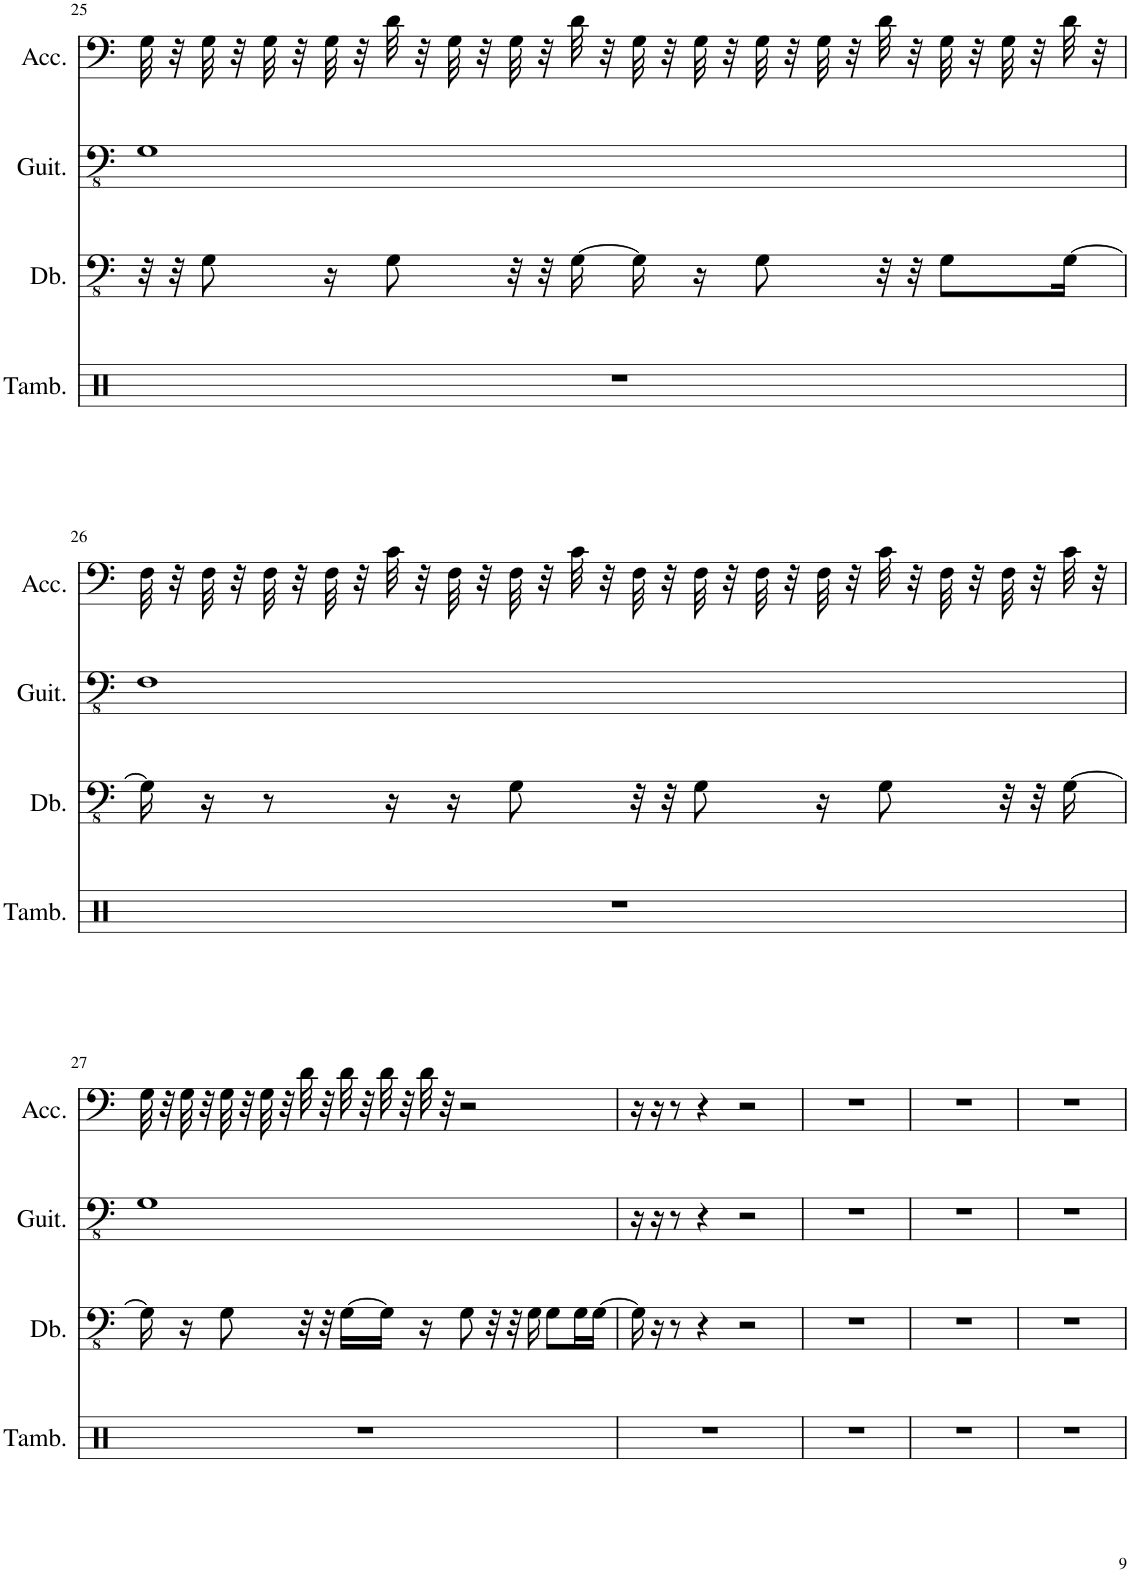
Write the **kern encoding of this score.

**kern	**kern	**kern	**kern
*part4	*part3	*part2	*part1
*staff4	*staff3	*staff2	*staff1
*I"Tambourine	*I"Double Bass	*I"Acoustic Guitar	*I"Accordion
*I'Tamb.	*I'Db.	*I'Guit.	*I'Acc.
!!LO:PB:g=z
*clefX	*clefFv4	*clefFv4	*clefF4
*	*Trd7c12	*	*
*k[]	*k[]	*k[]	*k[]
*M4/4	*M4/4	*M4/4	*M4/4
=25	=25	=25	=25
1r	32r	1GG	32G\
.	32r	.	32r
.	8GG\	.	32G\
.	.	.	32r
.	.	.	32G\
.	.	.	32r
.	16r	.	32G\
.	.	.	32r
.	8GG\	.	32d\
.	.	.	32r
.	.	.	32G\
.	.	.	32r
.	32r	.	32G\
.	32r	.	32r
.	[16GG\	.	32d\
.	.	.	32r
.	16GG\]	.	32G\
.	.	.	32r
.	16r	.	32G\
.	.	.	32r
.	8GG\	.	32G\
.	.	.	32r
.	.	.	32G\
.	.	.	32r
.	32r	.	32d\
.	32r	.	32r
.	8GG\L	.	32G\
.	.	.	32r
.	.	.	32G\
.	.	.	32r
.	[16GG\Jk	.	32d\
.	.	.	32r
!!LO:LB:g=z
=26	=26	=26	=26
1r	16GG\]	1FF	32F\
.	.	.	32r
.	16r	.	32F\
.	.	.	32r
.	8r	.	32F\
.	.	.	32r
.	.	.	32F\
.	.	.	32r
.	16r	.	32c\
.	.	.	32r
.	16r	.	32F\
.	.	.	32r
.	8GG\	.	32F\
.	.	.	32r
.	.	.	32c\
.	.	.	32r
.	32r	.	32F\
.	32r	.	32r
.	8GG\	.	32F\
.	.	.	32r
.	.	.	32F\
.	.	.	32r
.	16r	.	32F\
.	.	.	32r
.	8GG\	.	32c\
.	.	.	32r
.	.	.	32F\
.	.	.	32r
.	32r	.	32F\
.	32r	.	32r
.	[16GG\	.	32c\
.	.	.	32r
!!LO:LB:g=z
=27	=27	=27	=27
1r	16GG\]	1GG	32G\
.	.	.	32r
.	16r	.	32G\
.	.	.	32r
.	8GG\	.	32G\
.	.	.	32r
.	.	.	32G\
.	.	.	32r
.	32r	.	32d\
.	32r	.	32r
.	[16GG\LL	.	32d\
.	.	.	32r
.	16GG\JJ]	.	32d\
.	.	.	32r
.	16r	.	32d\
.	.	.	32r
.	8GG\	.	2r
.	32r	.	.
.	32r	.	.
.	16GG\	.	.
.	8GG\L	.	.
.	16GG\L	.	.
.	[16GG\JJ	.	.
=28	=28	=28	=28
1r	16GG\]	16r	16r
.	16r	16r	16r
.	8r	8r	8r
.	4r	4r	4r
.	2r	2r	2r
=29	=29	=29	=29
1r	1r	1r	1r
=30	=30	=30	=30
1r	1r	1r	1r
=31	=31	=31	=31
1r	1r	1r	1r
=	=	=	=
*-	*-	*-	*-
